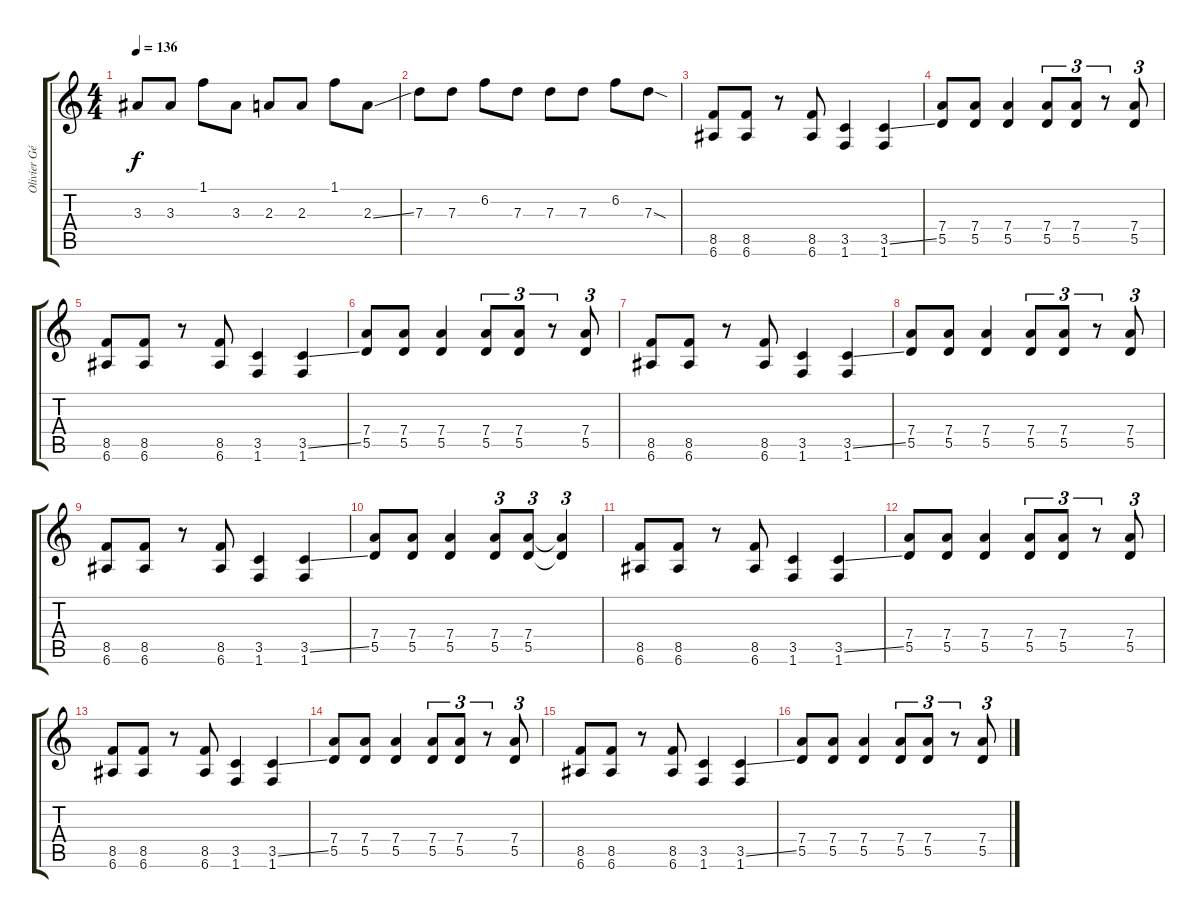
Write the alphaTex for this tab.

\track ("Olivier Gérard" "Olivier Gé") {instrument distortionguitar}
\staff {score tabs}
\tuning (E4 B3 G3 D3 A2 E2) {hide}
\ts (4 4)
\tempo 136
\clef g2
\ks c
3.3.8{dy f} 3.3.8 1.1.8 3.3.8 2.3.8 2.3.8 1.1.8 2.3{ss}.8 |
7.3.8 7.3.8 6.2.8 7.3.8 7.3.8 7.3.8 6.2.8 7.3{sod}.8 |
(8.5 6.6).8 (8.5 6.6).8 r.8 (8.5 6.6).8 (3.5 1.6).4 (3.5{ss} 1.6).4 |
(7.4 5.5).8 (7.4 5.5).8 (7.4 5.5).4 (7.4 5.5).8{tu (3 2)} (7.4 5.5).8{tu (3 2)} r.8{tu (3 2)} (7.4 5.5).8{tu (3 2)} |
(8.5 6.6).8 (8.5 6.6).8 r.8 (8.5 6.6).8 (3.5 1.6).4 (3.5{ss} 1.6).4 |
(7.4 5.5).8 (7.4 5.5).8 (7.4 5.5).4 (7.4 5.5).8{tu (3 2)} (7.4 5.5).8{tu (3 2)} r.8{tu (3 2)} (7.4 5.5).8{tu (3 2)} |
(8.5 6.6).8 (8.5 6.6).8 r.8 (8.5 6.6).8 (3.5 1.6).4 (3.5{ss} 1.6).4 |
(7.4 5.5).8 (7.4 5.5).8 (7.4 5.5).4 (7.4 5.5).8{tu (3 2)} (7.4 5.5).8{tu (3 2)} r.8{tu (3 2)} (7.4 5.5).8{tu (3 2)} |
(8.5 6.6).8 (8.5 6.6).8 r.8 (8.5 6.6).8 (3.5 1.6).4 (3.5{ss} 1.6).4 |
(7.4 5.5).8 (7.4 5.5).8 (7.4 5.5).4 (7.4 5.5).8{tu (3 2)} (7.4 5.5).8{tu (3 2)} (7.4{t} 5.5{t}).4{tu (3 2)} |
(8.5 6.6).8 (8.5 6.6).8 r.8 (8.5 6.6).8 (3.5 1.6).4 (3.5{ss} 1.6).4 |
(7.4 5.5).8 (7.4 5.5).8 (7.4 5.5).4 (7.4 5.5).8{tu (3 2)} (7.4 5.5).8{tu (3 2)} r.8{tu (3 2)} (7.4 5.5).8{tu (3 2)} |
(8.5 6.6).8 (8.5 6.6).8 r.8 (8.5 6.6).8 (3.5 1.6).4 (3.5{ss} 1.6).4 |
(7.4 5.5).8 (7.4 5.5).8 (7.4 5.5).4 (7.4 5.5).8{tu (3 2)} (7.4 5.5).8{tu (3 2)} r.8{tu (3 2)} (7.4 5.5).8{tu (3 2)} |
(8.5 6.6).8 (8.5 6.6).8 r.8 (8.5 6.6).8 (3.5 1.6).4 (3.5{ss} 1.6).4 |
(7.4 5.5).8 (7.4 5.5).8 (7.4 5.5).4 (7.4 5.5).8{tu (3 2)} (7.4 5.5).8{tu (3 2)} r.8{tu (3 2)} (7.4 5.5).8{tu (3 2)}
